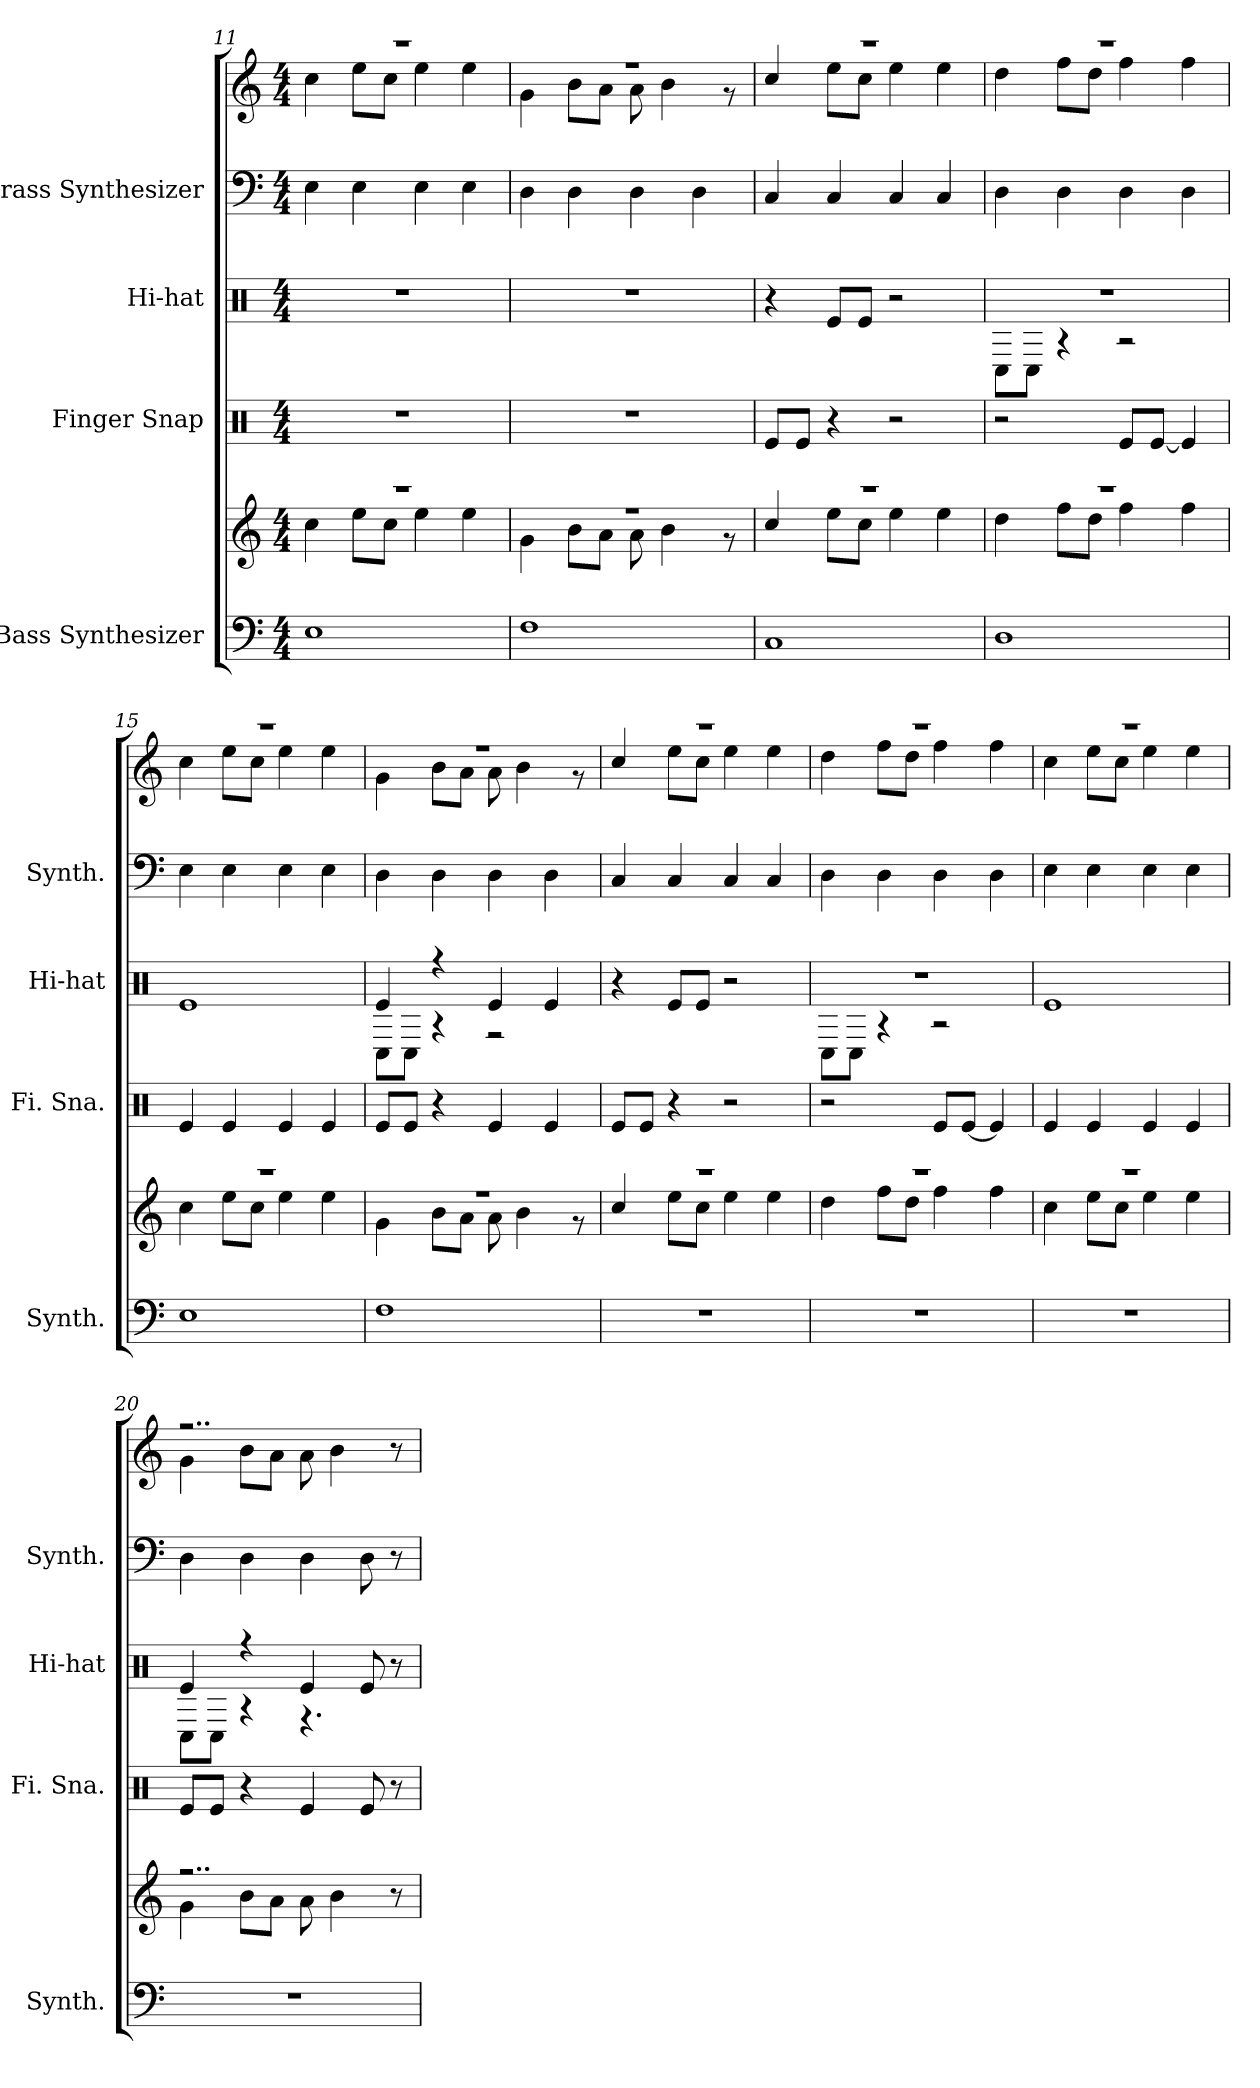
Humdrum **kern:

**kern	**kern	**kern	**kern	**kern	**kern
*part4	*part4	*part3	*part2	*part1	*part1
*staff6	*staff5	*staff4	*staff3	*staff2	*staff1
*I"Bass Synthesizer	*	*I"Finger Snap	*I"Hi-hat	*I"Brass Synthesizer	*
*I'Synth.	*	*I'Fi. Sna.	*I'Hi-hat	*I'Synth.	*
*clefF4	*clefG2	*clefX	*clefX	*clefF4	*clefG2
*k[]	*k[]	*k[]	*k[]	*k[]	*k[]
*M4/4	*M4/4	*M4/4	*M4/4	*M4/4	*M4/4
=11	=11	=11	=11	=11	=11
*	*^	*	*	*	*^
1E	1r	4cc\	1r	1r	4E\	1r	4cc\
.	.	8ee\L	.	.	4E\	.	8ee\L
.	.	8cc\J	.	.	.	.	8cc\J
.	.	4ee\	.	.	4E\	.	4ee\
.	.	4ee\	.	.	4E\	.	4ee\
=12	=12	=12	=12	=12	=12	=12	=12
1F	1r	4g\	1r	1r	4D\	1r	4g\
.	.	8b\L	.	.	4D\	.	8b\L
.	.	8a\J	.	.	.	.	8a\J
.	.	8a\	.	.	4D\	.	8a\
.	.	4b\	.	.	.	.	4b\
.	.	.	.	.	4D\	.	.
.	.	8r	.	.	.	.	8r
=13	=13	=13	=13	=13	=13	=13	=13
1C	1r	4cc/	8Re/L	4r	4C/	1r	4cc/
.	.	.	8Re/J	.	.	.	.
.	.	8ee\L	4r	8Re/L	4C/	.	8ee\L
.	.	8cc\J	.	8Re/J	.	.	8cc\J
.	.	4ee\	2r	2r	4C/	.	4ee\
.	.	4ee\	.	.	4C/	.	4ee\
!!LO:PB:g=z	!!
=14	=14	=14	=14	=14	=14	=14	=14
*	*	*	*	*^	*	*	*
1D	1r	4dd\	2r	1r	8RC\L	4D\	1r	4dd\
.	.	.	.	.	8RC\J	.	.	.
.	.	8ff\L	.	.	4r	4D\	.	8ff\L
.	.	8dd\J	.	.	.	.	.	8dd\J
.	.	4ff\	8Re/L	.	2r	4D\	.	4ff\
.	.	.	[8Re/J	.	.	.	.	.
.	.	4ff\	4Re/]	.	.	4D\	.	4ff\
*	*	*	*	*v	*v	*	*	*
=15	=15	=15	=15	=15	=15	=15	=15
1E	1r	4cc\	4Re/	1Re	4E\	1r	4cc\
.	.	8ee\L	4Re/	.	4E\	.	8ee\L
.	.	8cc\J	.	.	.	.	8cc\J
.	.	4ee\	4Re/	.	4E\	.	4ee\
.	.	4ee\	4Re/	.	4E\	.	4ee\
=16	=16	=16	=16	=16	=16	=16	=16
*	*	*	*	*^	*	*	*
1F	1r	4g\	8Re/L	4Re/	8RC\L	4D\	1r	4g\
.	.	.	8Re/J	.	8RC\J	.	.	.
.	.	8b\L	4r	4r	4r	4D\	.	8b\L
.	.	8a\J	.	.	.	.	.	8a\J
.	.	8a\	4Re/	4Re/	2r	4D\	.	8a\
.	.	4b\	.	.	.	.	.	4b\
.	.	.	4Re/	4Re/	.	4D\	.	.
.	.	8r	.	.	.	.	.	8r
*	*	*	*	*v	*v	*	*	*
=17	=17	=17	=17	=17	=17	=17	=17
1r	1r	4cc/	8Re/L	4r	4C/	1r	4cc/
.	.	.	8Re/J	.	.	.	.
.	.	8ee\L	4r	8Re/L	4C/	.	8ee\L
.	.	8cc\J	.	8Re/J	.	.	8cc\J
.	.	4ee\	2r	2r	4C/	.	4ee\
.	.	4ee\	.	.	4C/	.	4ee\
=18	=18	=18	=18	=18	=18	=18	=18
*	*	*	*	*^	*	*	*
1r	1r	4dd\	2r	1r	8RC\L	4D\	1r	4dd\
.	.	.	.	.	8RC\J	.	.	.
.	.	8ff\L	.	.	4r	4D\	.	8ff\L
.	.	8dd\J	.	.	.	.	.	8dd\J
.	.	4ff\	8Re/L	.	2r	4D\	.	4ff\
.	.	.	[8Re/J	.	.	.	.	.
.	.	4ff\	4Re/]	.	.	4D\	.	4ff\
*	*	*	*	*v	*v	*	*	*
=19	=19	=19	=19	=19	=19	=19	=19
1r	1r	4cc\	4Re/	1Re	4E\	1r	4cc\
.	.	8ee\L	4Re/	.	4E\	.	8ee\L
.	.	8cc\J	.	.	.	.	8cc\J
.	.	4ee\	4Re/	.	4E\	.	4ee\
.	.	4ee\	4Re/	.	4E\	.	4ee\
!!LO:LB:g=z	!!
=20	=20	=20	=20	=20	=20	=20	=20
*	*	*	*	*^	*	*	*
1r	2..r	4g\	8Re/L	4Re/	8RC\L	4D\	2..r	4g\
.	.	.	8Re/J	.	8RC\J	.	.	.
.	.	8b\L	4r	4r	4r	4D\	.	8b\L
.	.	8a\J	.	.	.	.	.	8a\J
.	.	8a\	4Re/	4Re/	4.r	4D\	.	8a\
.	.	4b\	.	.	.	.	.	4b\
.	.	.	8Re/	8Re/	.	8D\	.	.
.	8r	8ryy	8r	8r	8ryy	8r	8r	8ryy
*	*v	*v	*	*v	*v	*	*v	*v
=	=	=	=	=	=
*-	*-	*-	*-	*-	*-
